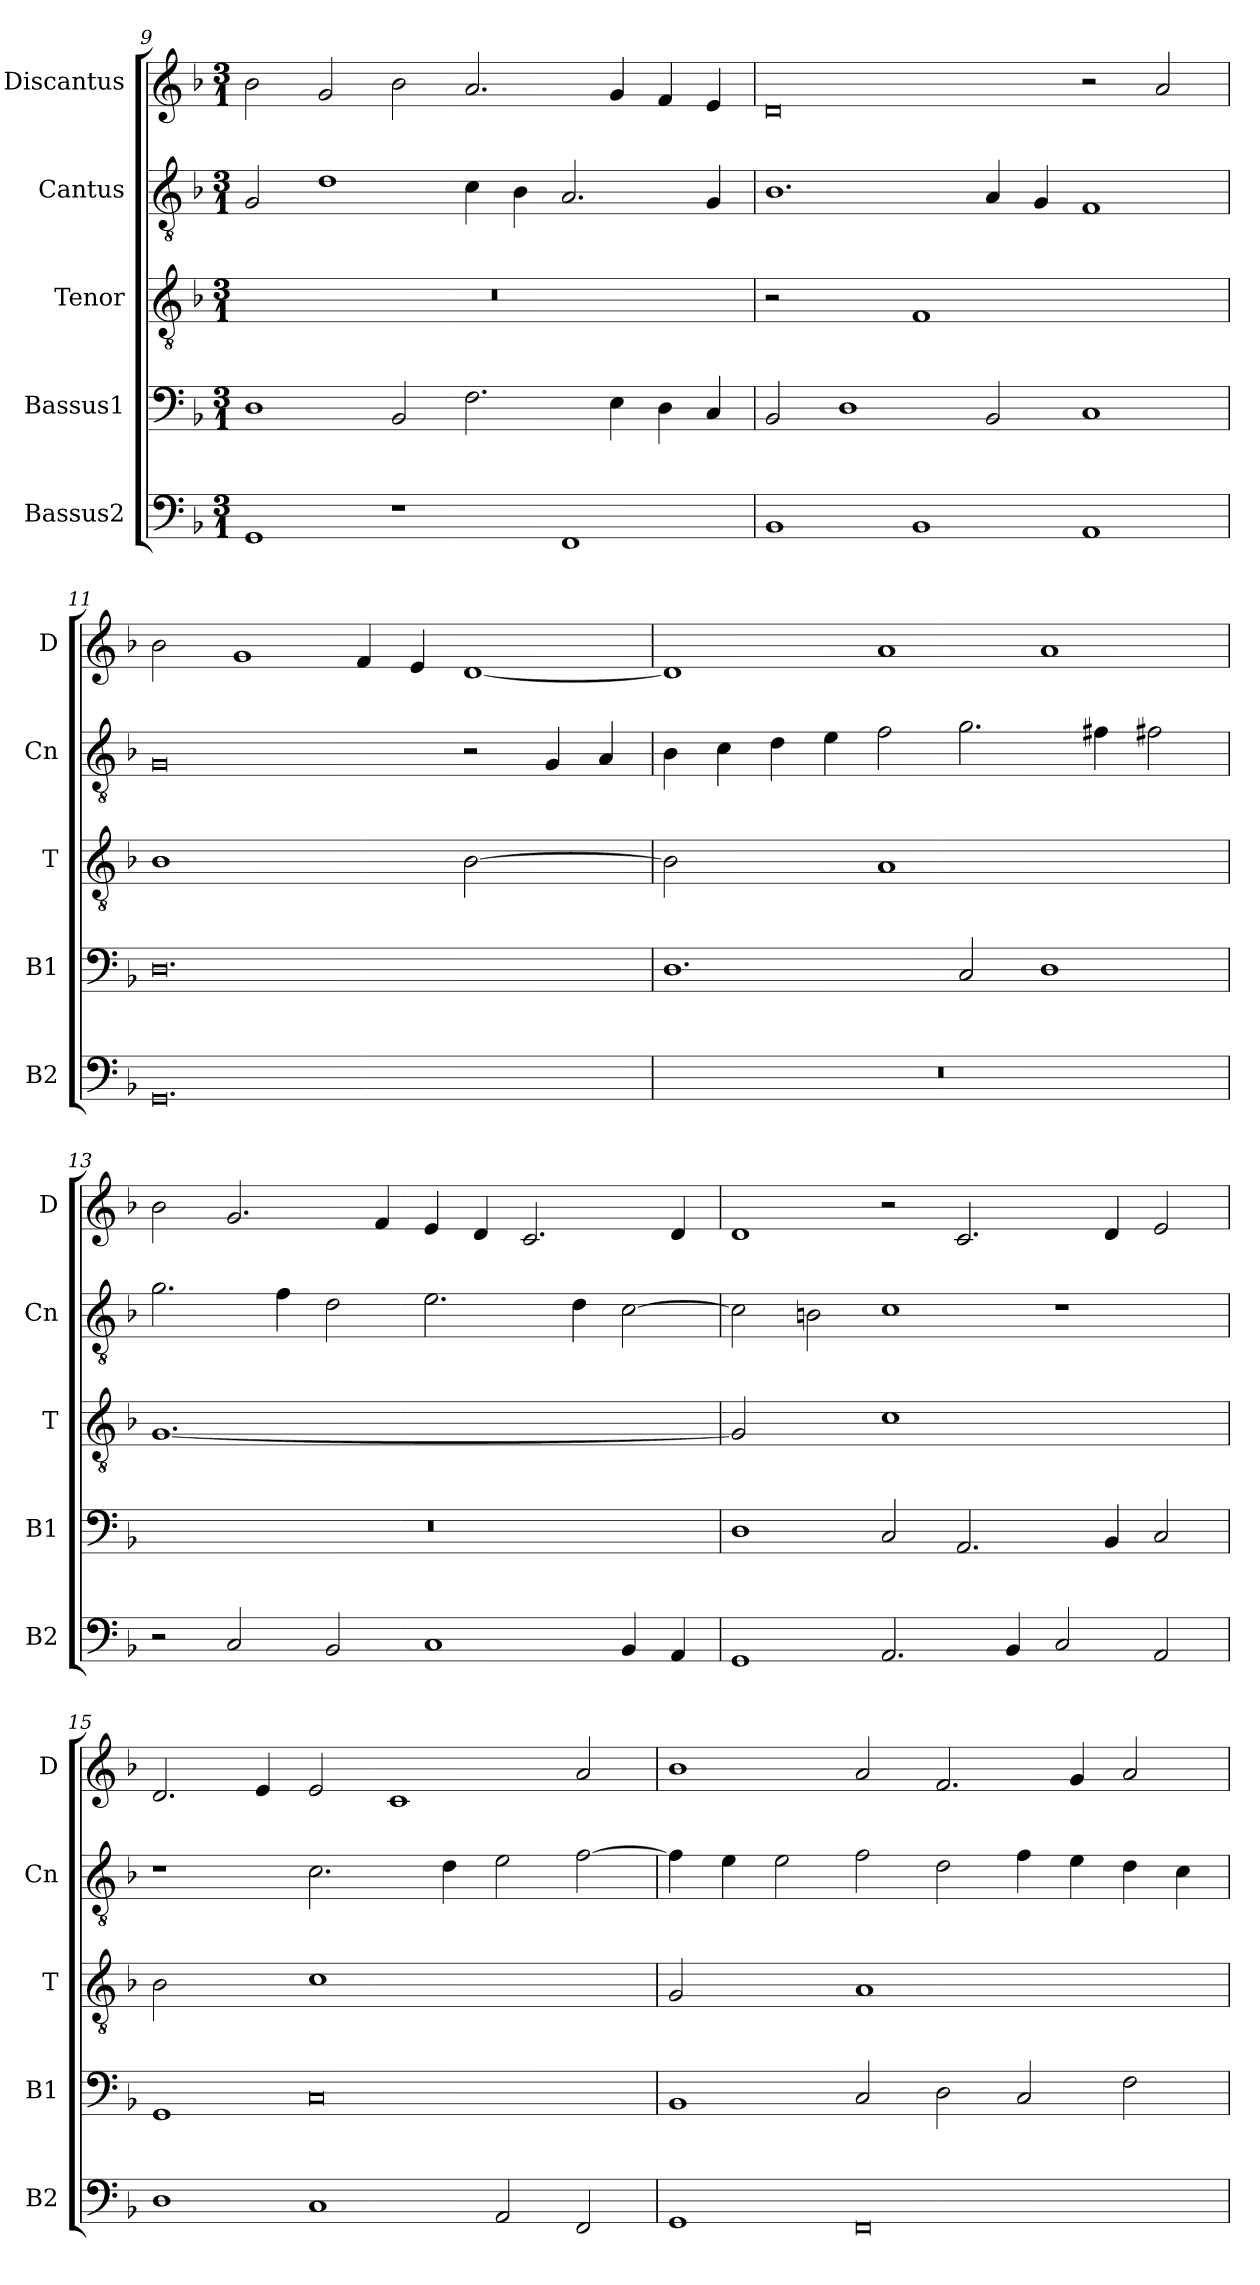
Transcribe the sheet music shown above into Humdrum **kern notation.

**kern	**kern	**kern	**kern	**kern
*part5	*part4	*part3	*part2	*part1
*staff5	*staff4	*staff3	*staff2	*staff1
*I"Bassus2	*I"Bassus1	*I"Tenor	*I"Cantus	*I"Discantus
*I'B2	*I'B1	*I'T	*I'Cn	*I'D
*clefF4	*clefF4	*clefGv2	*clefGv2	*clefG2
*k[b-]	*k[b-]	*k[b-]	*k[b-]	*k[b-]
*M3/1	*M3/1	*M3/1	*M3/1	*M3/1
=9	=9	=9	=9	=9
!	!	!LO:N:vis=1.	!	!
1GG	1D	0.r	2G/	2b-\
.	.	.	1d	2g/
1r	2BB-/	.	.	2b-\
.	2.F\	.	4c\	2.a/
.	.	.	4B-\	.
1FF	.	.	2.A/	.
.	4E\	.	.	4g/
.	4D\	.	.	4f/
.	4C/	.	4G/	4e/
=10	=10	=10	=10	=10
!	!	!LO:N:vis=2	!	!
1BB-	2BB-/	1r	1.B-	0d
.	1D	.	.	.
!	!	!LO:N:vis=1	!	!
1BB-	.	0F	.	.
.	2BB-/	.	4A/	.
.	.	.	4G/	.
1AA	1C	.	1F	2r
.	.	.	.	2a/
=11	=11	=11	=11	=11
!	!	!LO:N:vis=1	!	!
0.GG	0.D	0B-	0G	2b-\
.	.	.	.	1g
.	.	.	.	4f/
.	.	.	.	4e/
!	!	!LO:N:vis=2	!	!
.	.	[1B-	2r	[1d
.	.	.	4G/	.
.	.	.	4A/	.
=12	=12	=12	=12	=12
!	!	!LO:N:vis=2	!	!
0.r	1.D	1B-]	4B-\	1d]
.	.	.	4c\	.
.	.	.	4d\	.
.	.	.	4e\	.
!	!	!LO:N:vis=1	!	!
.	.	0A	2f\	1a
.	2C/	.	2.g\	.
.	1D	.	.	1a
.	.	.	4f#X\	.
.	.	.	2f#X\	.
=13	=13	=13	=13	=13
!	!	!LO:N:vis=1.	!	!
2r	0.r	[0.G	2.g\	2b-\
2C/	.	.	.	2.g/
.	.	.	4f\	.
2BB-/	.	.	2d\	.
.	.	.	.	4f/
1C	.	.	2.e\	4e/
.	.	.	.	4d/
.	.	.	.	2.c/
.	.	.	4d\	.
4BB-/	.	.	[2c\	.
4AA/	.	.	.	4d/
=14	=14	=14	=14	=14
!	!	!LO:N:vis=2	!	!
1GG	1D	1G]	2c\]	1d
.	.	.	2Bn\	.
!	!	!LO:N:vis=1	!	!
2.AA/	2C/	0c	1c	2r
.	2.AA/	.	.	2.c/
4BB-/	.	.	.	.
2C/	.	.	1r	.
.	4BB-/	.	.	4d/
2AA/	2C/	.	.	2e/
=15	=15	=15	=15	=15
!	!	!LO:N:vis=2	!	!
1D	1GG	1B-	1r	2.d/
.	.	.	.	4e/
!	!	!LO:N:vis=1	!	!
1C	0C	0c	2.c\	2e/
.	.	.	.	1c
.	.	.	4d\	.
2AA/	.	.	2e\	.
2FF/	.	.	[2f\	2a/
=16	=16	=16	=16	=16
!	!	!LO:N:vis=2	!	!
1GG	1BB-	1G	4f\]	1b-
.	.	.	4e\	.
.	.	.	2e\	.
!	!	!LO:N:vis=1	!	!
0FF	2C/	0A	2f\	2a/
.	2D\	.	2d\	2.f/
.	2C/	.	4f\	.
.	.	.	4e\	4g/
.	2F\	.	4d\	2a/
.	.	.	4c\	.
=	=	=	=	=
*-	*-	*-	*-	*-
